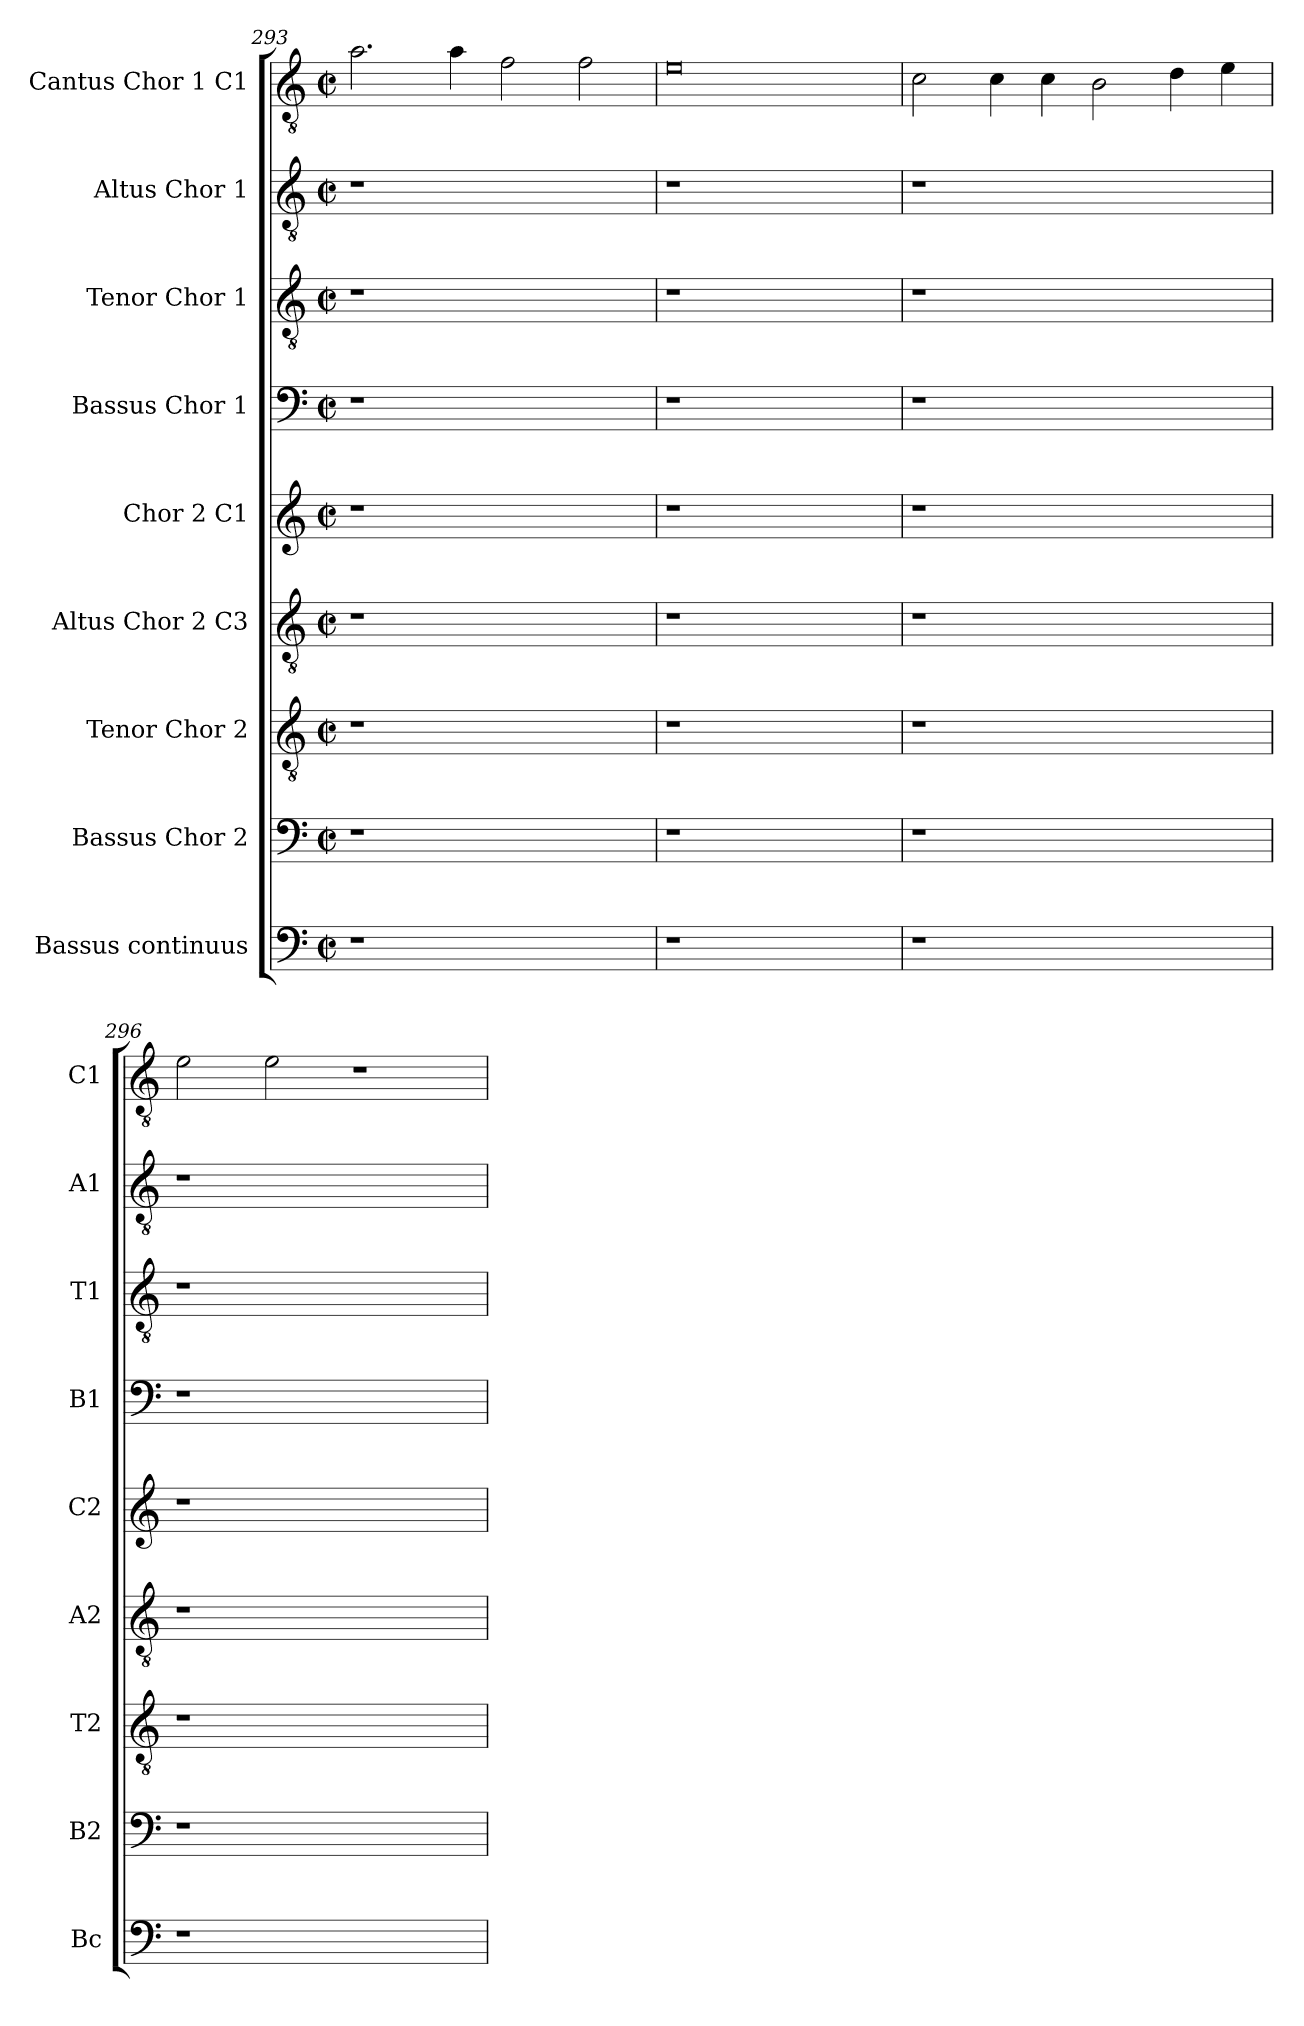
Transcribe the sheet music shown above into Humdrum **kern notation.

**kern	**kern	**kern	**kern	**kern	**kern	**kern	**kern	**kern
*part9	*part8	*part7	*part6	*part5	*part4	*part3	*part2	*part1
*staff9	*staff8	*staff7	*staff6	*staff5	*staff4	*staff3	*staff2	*staff1
*I"Bassus continuus	*I"Bassus Chor 2	*I"Tenor Chor 2	*I"Altus Chor 2 C3	*I"Chor 2 C1	*I"Bassus Chor 1	*I"Tenor Chor 1	*I"Altus Chor 1	*I"Cantus Chor 1 C1
*I'Bc	*I'B2	*I'T2	*I'A2	*I'C2	*I'B1	*I'T1	*I'A1	*I'C1
*clefF4	*clefF4	*clefGv2	*clefGv2	*clefG2	*clefF4	*clefGv2	*clefGv2	*clefGv2
*ITrd7c12	*	*	*	*	*	*	*	*
*k[]	*k[]	*k[]	*k[]	*k[]	*k[]	*k[]	*k[]	*k[]
*C:	*C:	*C:	*C:	*C:	*C:	*C:	*C:	*C:
*M2/2	*M2/2	*M2/2	*M2/2	*M2/2	*M2/2	*M2/2	*M2/2	*M2/2
*met(c|)	*met(c|)	*met(c|)	*met(c|)	*met(c|)	*met(c|)	*met(c|)	*met(c|)	*met(c|)
=293	=293	=293	=293	=293	=293	=293	=293	=293
1r	1r	1r	1r	1r	1r	1r	1r	2.a\
.	.	.	.	.	.	.	.	4a\
1ryy	1ryy	1ryy	1ryy	1ryy	1ryy	1ryy	1ryy	2f\
.	.	.	.	.	.	.	.	2f\
=294	=294	=294	=294	=294	=294	=294	=294	=294
1r	1r	1r	1r	1r	1r	1r	1r	0e
1ryy	1ryy	1ryy	1ryy	1ryy	1ryy	1ryy	1ryy	.
!!LO:LB:g=z
=295!	=295!	=295!	=295!	=295!	=295!	=295!	=295!	=295!
1r	1r	1r	1r	1r	1r	1r	1r	2c\
.	.	.	.	.	.	.	.	4c\
.	.	.	.	.	.	.	.	4c\
1ryy	1ryy	1ryy	1ryy	1ryy	1ryy	1ryy	1ryy	2B\
.	.	.	.	.	.	.	.	4d\
.	.	.	.	.	.	.	.	4e\
=296	=296	=296	=296	=296	=296	=296	=296	=296
1r	1r	1r	1r	1r	1r	1r	1r	2e\
.	.	.	.	.	.	.	.	2e\
1ryy	1ryy	1ryy	1ryy	1ryy	1ryy	1ryy	1ryy	1r
=	=	=	=	=	=	=	=	=
*-	*-	*-	*-	*-	*-	*-	*-	*-
